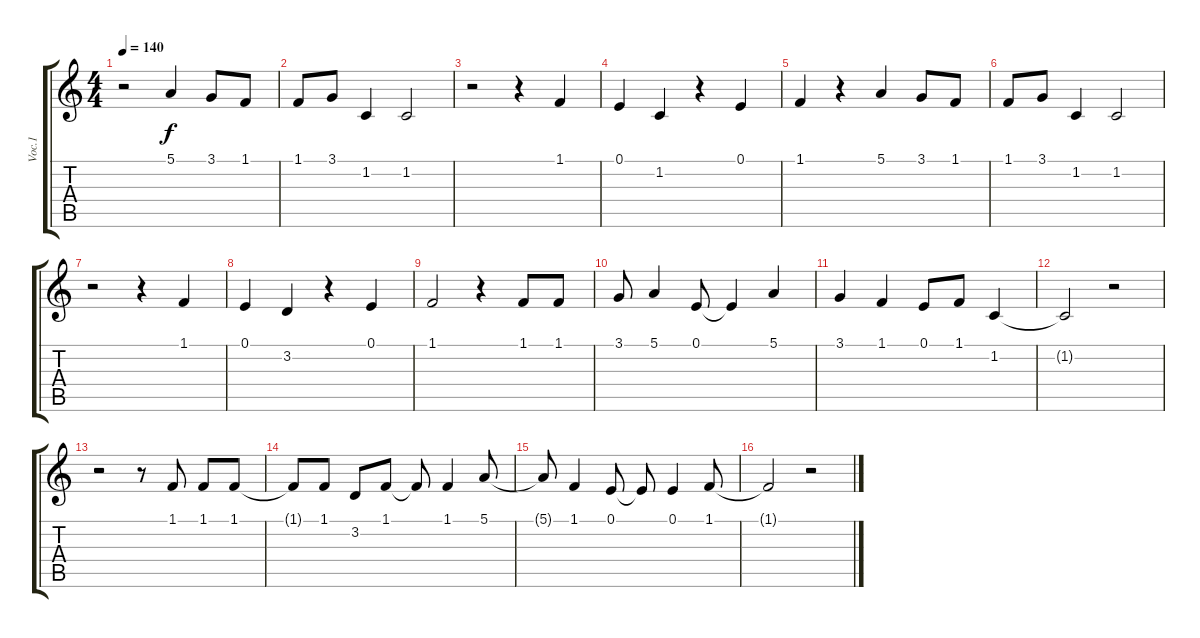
\track ("Voc.1" "Voc.1") {instrument lead2sawtooth}
\staff {score tabs}
\tuning (E4 B3 G3 D3 A2 E2) {hide}
\ts (4 4)
\tempo 140
\clef g2
\ks c
r.2{dy f} 5.1.4 3.1.8 1.1.8 |
1.1.8 3.1.8 1.2.4 1.2.2 |
r.2 r.4 1.1.4 |
0.1.4 1.2.4 r.4 0.1.4 |
1.1.4 r.4 5.1.4 3.1.8 1.1.8 |
1.1.8 3.1.8 1.2.4 1.2.2 |
r.2 r.4 1.1.4 |
0.1.4 3.2.4 r.4 0.1.4 |
1.1.2 r.4 1.1.8 1.1.8 |
3.1.8 5.1.4 0.1.8 0.1{t}.4 5.1.4 |
3.1.4 1.1.4 0.1.8 1.1.8 1.2.4 |
1.2{t}.2 r.2 |
r.2 r.8 1.1.8 1.1.8 1.1.8 |
1.1{t}.8 1.1.8 3.2.8 1.1.8 1.1{t}.8 1.1.4 5.1.8 |
5.1{t}.8 1.1.4 0.1.8 0.1{t}.8 0.1.4 1.1.8 |
1.1{t}.2 r.2
